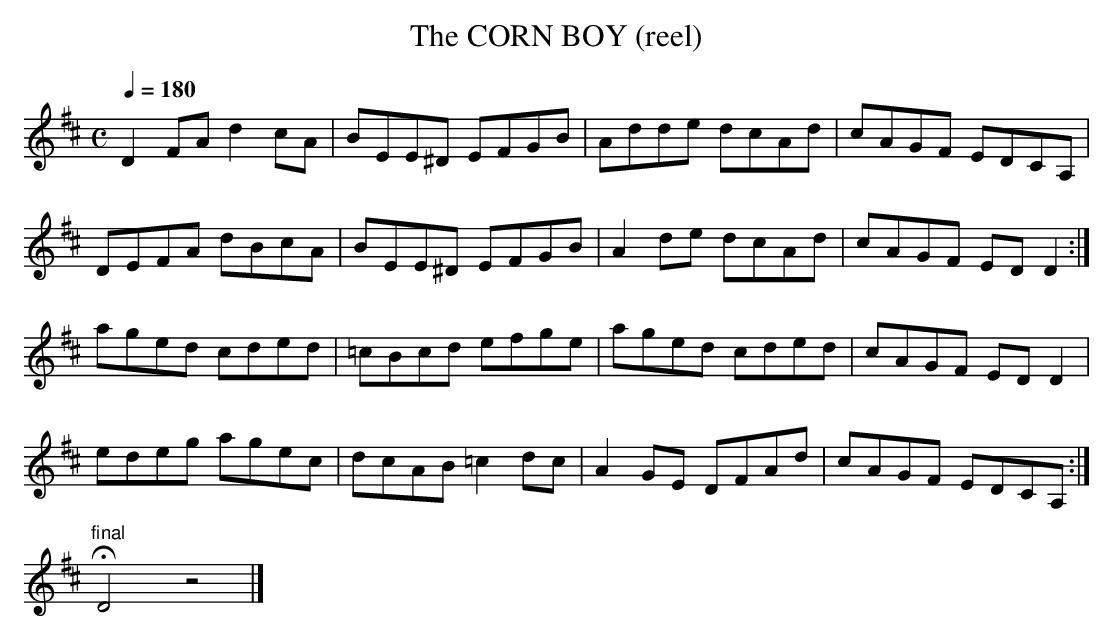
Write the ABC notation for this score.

X:1
T:CORN BOY (reel), The
Q:1/4=180
M:C
K:D
D2FA d2cA|BEE^D EFGB|Adde dcAd|cAGF EDCA,|
DEFA dBcA|BEE^D EFGB|A2de dcAd|cAGF ED D2 :|
aged cded|=cBcd efge|aged cded|cAGF ED D2|
edeg agec|dcAB =c2 dc|A2GE DFAd|cAGF EDCA,:|
"final" HD4z4|]
